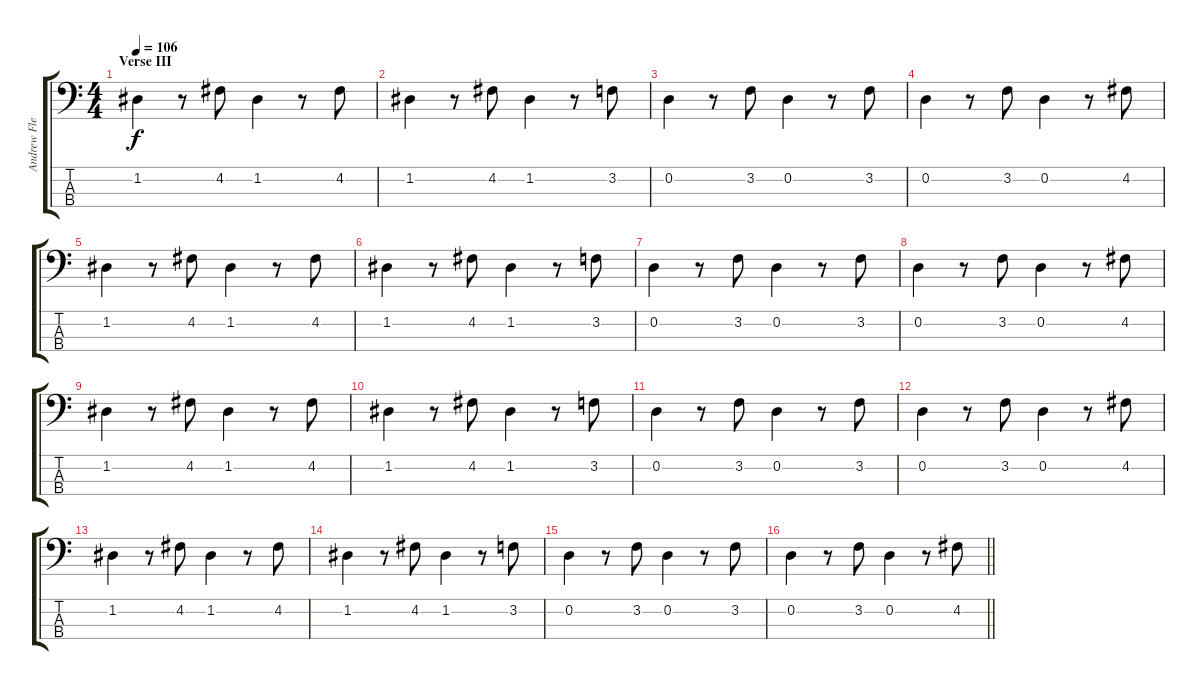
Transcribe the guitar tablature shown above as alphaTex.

\track ("Andrew Fletcher - Bass" "Andrew Fle") {instrument electricbassfinger}
\staff {score tabs}
\tuning (G2 D2 A1 E1) {hide}
\ts (4 4)
\section ("" "Verse III")
\tempo 106
\clef f4
\ks c
1.2.4{dy f volume 14} r.8 4.2.8 1.2.4 r.8 4.2.8 |
1.2.4 r.8 4.2.8 1.2.4 r.8 3.2.8 |
0.2.4 r.8 3.2.8 0.2.4 r.8 3.2.8 |
0.2.4 r.8 3.2.8 0.2.4 r.8 4.2.8 |
1.2.4 r.8 4.2.8 1.2.4 r.8 4.2.8 |
1.2.4 r.8 4.2.8 1.2.4 r.8 3.2.8 |
0.2.4 r.8 3.2.8 0.2.4 r.8 3.2.8 |
0.2.4 r.8 3.2.8 0.2.4 r.8 4.2.8 |
1.2.4 r.8 4.2.8 1.2.4 r.8 4.2.8 |
1.2.4 r.8 4.2.8 1.2.4 r.8 3.2.8 |
0.2.4 r.8 3.2.8 0.2.4 r.8 3.2.8 |
0.2.4 r.8 3.2.8 0.2.4 r.8 4.2.8 |
1.2.4 r.8 4.2.8 1.2.4 r.8 4.2.8 |
1.2.4 r.8 4.2.8 1.2.4 r.8 3.2.8 |
0.2.4 r.8 3.2.8 0.2.4 r.8 3.2.8 |
\barLineRight lightlight
0.2.4 r.8 3.2.8 0.2.4 r.8 4.2.8
